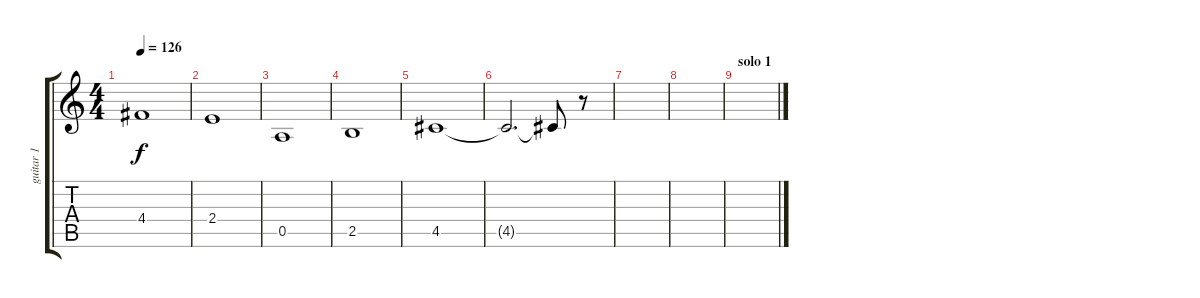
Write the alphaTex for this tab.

\track ("guitar 1" "guitar 1") {instrument overdrivenguitar}
\staff {score tabs}
\tuning (E4 B3 G3 D3 A2 E2) {hide}
\ts (4 4)
\tempo 126
\clef g2
\ks c
4.4.1{dy f} |
2.4.1 |
0.5.1 |
2.5.1 |
4.5.1 |
4.5{t}.2{d} 4.5{t}.8 r.8 |
|
|
\section ("" "solo 1")
